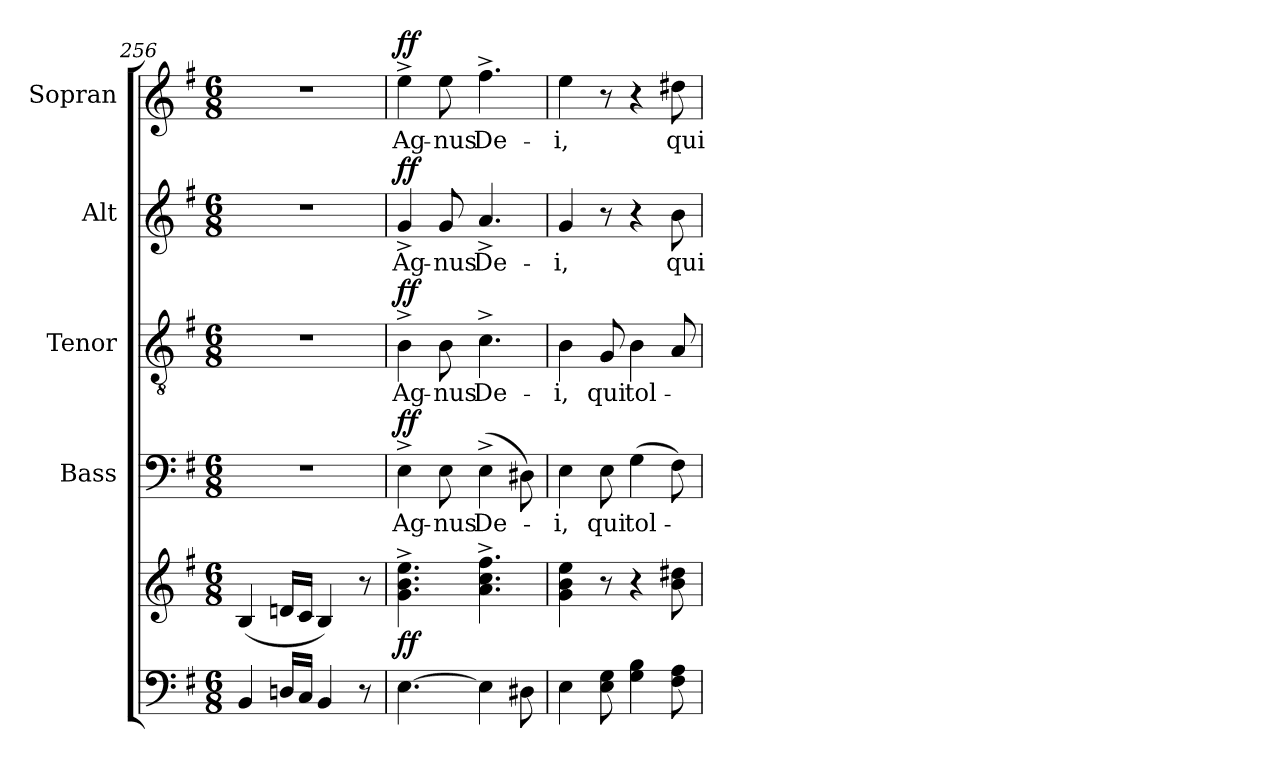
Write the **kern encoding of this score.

**kern	**kern	**dynam	**kern	**text	**dynam	**kern	**text	**dynam	**kern	**text	**dynam	**kern	**text	**dynam
*part5	*part5	*part5	*part4	*part4	*part4	*part3	*part3	*part3	*part2	*part2	*part2	*part1	*part1	*part1
*staff6	*staff5	*staff5/6	*staff4	*staff4	*staff4	*staff3	*staff3	*staff3	*staff2	*staff2	*staff2	*staff1	*staff1	*staff1
*	*	*	*I"Bass	*	*	*I"Tenor	*	*	*I"Alt	*	*	*I"Sopran	*	*
*	*	*	*I'B.	*	*	*I'T.	*	*	*I'A.	*	*	*I'S.	*	*
*clefF4	*clefG2	*	*clefF4	*	*	*clefGv2	*	*	*clefG2	*	*	*clefG2	*	*
*k[f#]	*k[f#]	*	*k[f#]	*	*	*k[f#]	*	*	*k[f#]	*	*	*k[f#]	*	*
*G:	*G:	*	*G:	*	*	*G:	*	*	*G:	*	*	*G:	*	*
*M6/8	*M6/8	*	*M6/8	*	*	*M6/8	*	*	*M6/8	*	*	*M6/8	*	*
=256	=256	=256	=256	=256	=256	=256	=256	=256	=256	=256	=256	=256	=256	=256
4BB/	(<4B/	.	2.r	.	.	2.r	.	.	2.r	.	.	2.r	.	.
16Dn/LL	16dn/LL	.	.	.	.	.	.	.	.	.	.	.	.	.
16C/JJ	16c/JJ	.	.	.	.	.	.	.	.	.	.	.	.	.
4BB/	4B/)	.	.	.	.	.	.	.	.	.	.	.	.	.
8r	8r	.	.	.	.	.	.	.	.	.	.	.	.	.
=257	=257	=257	=257	=257	=257	=257	=257	=257	=257	=257	=257	=257	=257	=257
!	!	!LO:DY:b	!	!LO:LY:b	!LO:DY:a	!	!LO:LY:b	!LO:DY:a	!	!LO:LY:b	!LO:DY:a	!	!LO:LY:b	!LO:DY:a
[4.E\	4.g\^> 4.b\^> 4.ee\^>	ff	4E^>\	Ag-	ff	4B^>\	Ag-	ff	4g^>/	Ag-	ff	4ee^>\	Ag-	ff
!	!	!	!	!LO:LY:b	!	!	!LO:LY:b	!	!	!LO:LY:b	!	!	!LO:LY:b	!
.	.	.	8E\	-nus	.	8B\	-nus	.	8g/	-nus	.	8ee\	-nus	.
!	!	!	!	!LO:LY:b	!	!	!LO:LY:b	!	!	!LO:LY:b	!	!	!LO:LY:b	!
4E\]	4.a\^> 4.cc\^> 4.ff#\^>	.	(>4E^>\	De-	.	4.c^>\	De-	.	4.a^>/	De-	.	4.ff#^>\	De-	.
8D#X\	.	.	8D#X\)	.	.	.	.	.	.	.	.	.	.	.
=258	=258	=258	=258	=258	=258	=258	=258	=258	=258	=258	=258	=258	=258	=258
!	!	!	!	!LO:LY:b	!	!	!LO:LY:b	!	!	!LO:LY:b	!	!	!LO:LY:b	!
4E\	4g\ 4b\ 4ee\	.	4E\	-i,	.	4B\	-i,	.	4g/	-i,	.	4ee\	-i,	.
!	!	!	!	!LO:LY:b	!	!	!LO:LY:b	!	!	!	!	!	!	!
8E\ 8G\	8r	.	8E\	qui	.	8G/	qui	.	8r	.	.	8r	.	.
!	!	!	!	!LO:LY:b	!	!	!LO:LY:b	!	!	!	!	!	!	!
4G\ 4B\	4r	.	(>4G\	tol-	.	4B\	tol-	.	4r	.	.	4r	.	.
!	!	!	!	!	!	!	!	!	!	!LO:LY:b	!	!	!LO:LY:b	!
8F#\ 8A\	8b\ 8dd#X\	.	8F#\)	.	.	8A/	.	.	8b\	qui	.	8dd#X\	qui	.
=	=	=	=	=	=	=	=	=	=	=	=	=	=	=
*-	*-	*-	*-	*-	*-	*-	*-	*-	*-	*-	*-	*-	*-	*-
